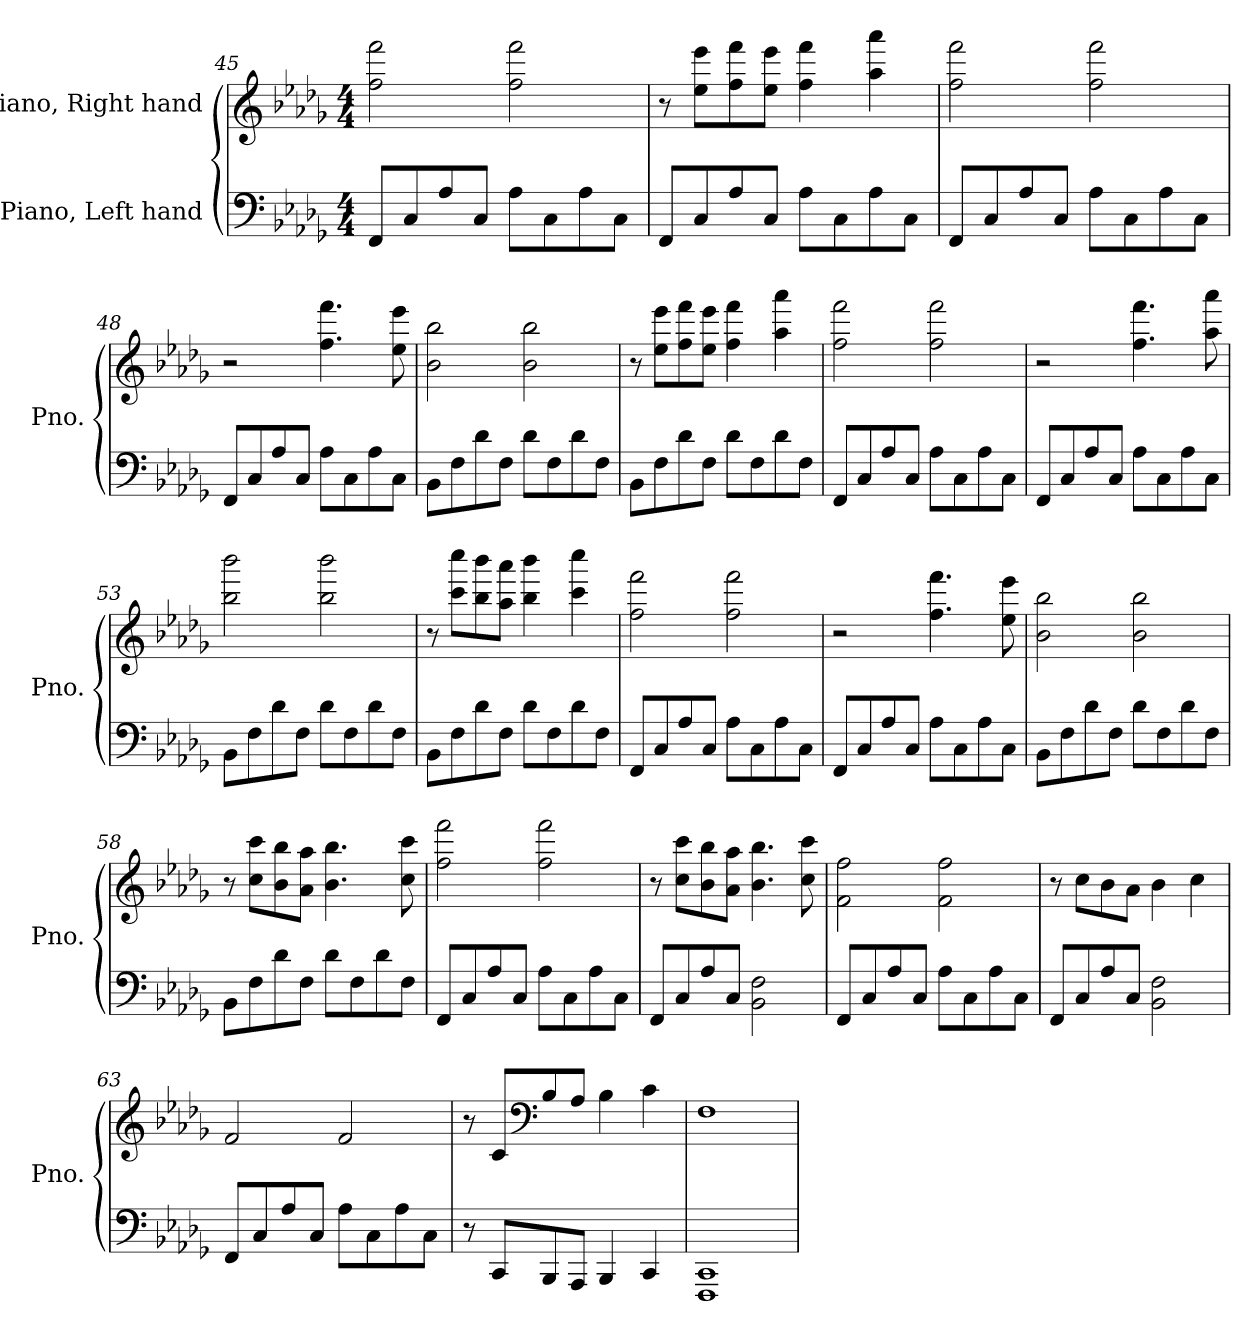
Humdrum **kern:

**kern	**kern
*part2	*part1
*staff2	*staff1
*I"Piano, Left hand	*I"Piano, Right hand
*I'Pno.	*I'Pno.
*clefF4	*clefG2
*k[b-e-a-d-g-]	*k[b-e-a-d-g-]
*M4/4	*M4/4
=45	=45
8FF/L	2ff\ 2fff\
8C/	.
8A-/	.
8C/J	.
8A-\L	2ff\ 2fff\
8C\	.
8A-\	.
8C\J	.
!!LO:LB:g=z
=46	=46
8FF/L	8r
8C/	8ee-\ 8eee-\L
8A-/	8ff\ 8fff\
8C/J	8ee-\ 8eee-\J
8A-\L	4ff\ 4fff\
8C\	.
8A-\	4aa-\ 4aaa-\
8C\J	.
=47	=47
8FF/L	2ff\ 2fff\
8C/	.
8A-/	.
8C/J	.
8A-\L	2ff\ 2fff\
8C\	.
8A-\	.
8C\J	.
=48	=48
8FF/L	2r
8C/	.
8A-/	.
8C/J	.
8A-\L	4.ff\ 4.fff\
8C\	.
8A-\	.
8C\J	8ee-\ 8eee-\
=49	=49
8BB-\L	2b-\ 2bb-\
8F\	.
8d-\	.
8F\J	.
8d-\L	2b-\ 2bb-\
8F\	.
8d-\	.
8F\J	.
!!LO:PB:g=z
=50	=50
8BB-\L	8r
8F\	8ee-\ 8eee-\L
8d-\	8ff\ 8fff\
8F\J	8ee-\ 8eee-\J
8d-\L	4ff\ 4fff\
8F\	.
8d-\	4aa-\ 4aaa-\
8F\J	.
=51	=51
8FF/L	2ff\ 2fff\
8C/	.
8A-/	.
8C/J	.
8A-\L	2ff\ 2fff\
8C\	.
8A-\	.
8C\J	.
=52	=52
8FF/L	2r
8C/	.
8A-/	.
8C/J	.
8A-\L	4.ff\ 4.fff\
8C\	.
8A-\	.
8C\J	8aa-\ 8aaa-\
=53	=53
8BB-\L	2bb-\ 2bbb-\
8F\	.
8d-\	.
8F\J	.
8d-\L	2bb-\ 2bbb-\
8F\	.
8d-\	.
8F\J	.
!!LO:LB:g=z
=54	=54
8BB-\L	8r
8F\	8ccc\ 8cccc\L
8d-\	8bb-\ 8bbb-\
8F\J	8aa-\ 8aaa-\J
8d-\L	4bb-\ 4bbb-\
8F\	.
8d-\	4ccc\ 4cccc\
8F\J	.
=55	=55
8FF/L	2ff\ 2fff\
8C/	.
8A-/	.
8C/J	.
8A-\L	2ff\ 2fff\
8C\	.
8A-\	.
8C\J	.
=56	=56
8FF/L	2r
8C/	.
8A-/	.
8C/J	.
8A-\L	4.ff\ 4.fff\
8C\	.
8A-\	.
8C\J	8ee-\ 8eee-\
=57	=57
8BB-\L	2b-\ 2bb-\
8F\	.
8d-\	.
8F\J	.
8d-\L	2b-\ 2bb-\
8F\	.
8d-\	.
8F\J	.
!!LO:LB:g=z
=58	=58
8BB-\L	8r
8F\	8cc\ 8ccc\L
8d-\	8b-\ 8bb-\
8F\J	8a-\ 8aa-\J
8d-\L	4.b-\ 4.bb-\
8F\	.
8d-\	.
8F\J	8cc\ 8ccc\
=59	=59
8FF/L	2ff\ 2fff\
8C/	.
8A-/	.
8C/J	.
8A-\L	2ff\ 2fff\
8C\	.
8A-\	.
8C\J	.
=60	=60
8FF/L	8r
8C/	8cc\ 8ccc\L
8A-/	8b-\ 8bb-\
8C/J	8a-\ 8aa-\J
2BB-\ 2F\	4.b-\ 4.bb-\
.	8cc\ 8ccc\
=61	=61
8FF/L	2f\ 2ff\
8C/	.
8A-/	.
8C/J	.
8A-\L	2f\ 2ff\
8C\	.
8A-\	.
8C\J	.
!!LO:LB:g=z
=62	=62
8FF/L	8r
8C/	8cc\L
8A-/	8b-\
8C/J	8a-\J
2BB-\ 2F\	4b-\
.	4cc\
=63	=63
8FF/L	2f/
8C/	.
8A-/	.
8C/J	.
8A-\L	2f/
8C\	.
8A-\	.
8C\J	.
=64	=64
8r	8r
8CC/L	8c/L
*	*clefF4
8BBB-/	8B-/
8AAA-/J	8A-/J
4BBB-/	4B-\
4CC/	4c\
=65	=65
1FFF 1CC	1F
=	=
*-	*-
